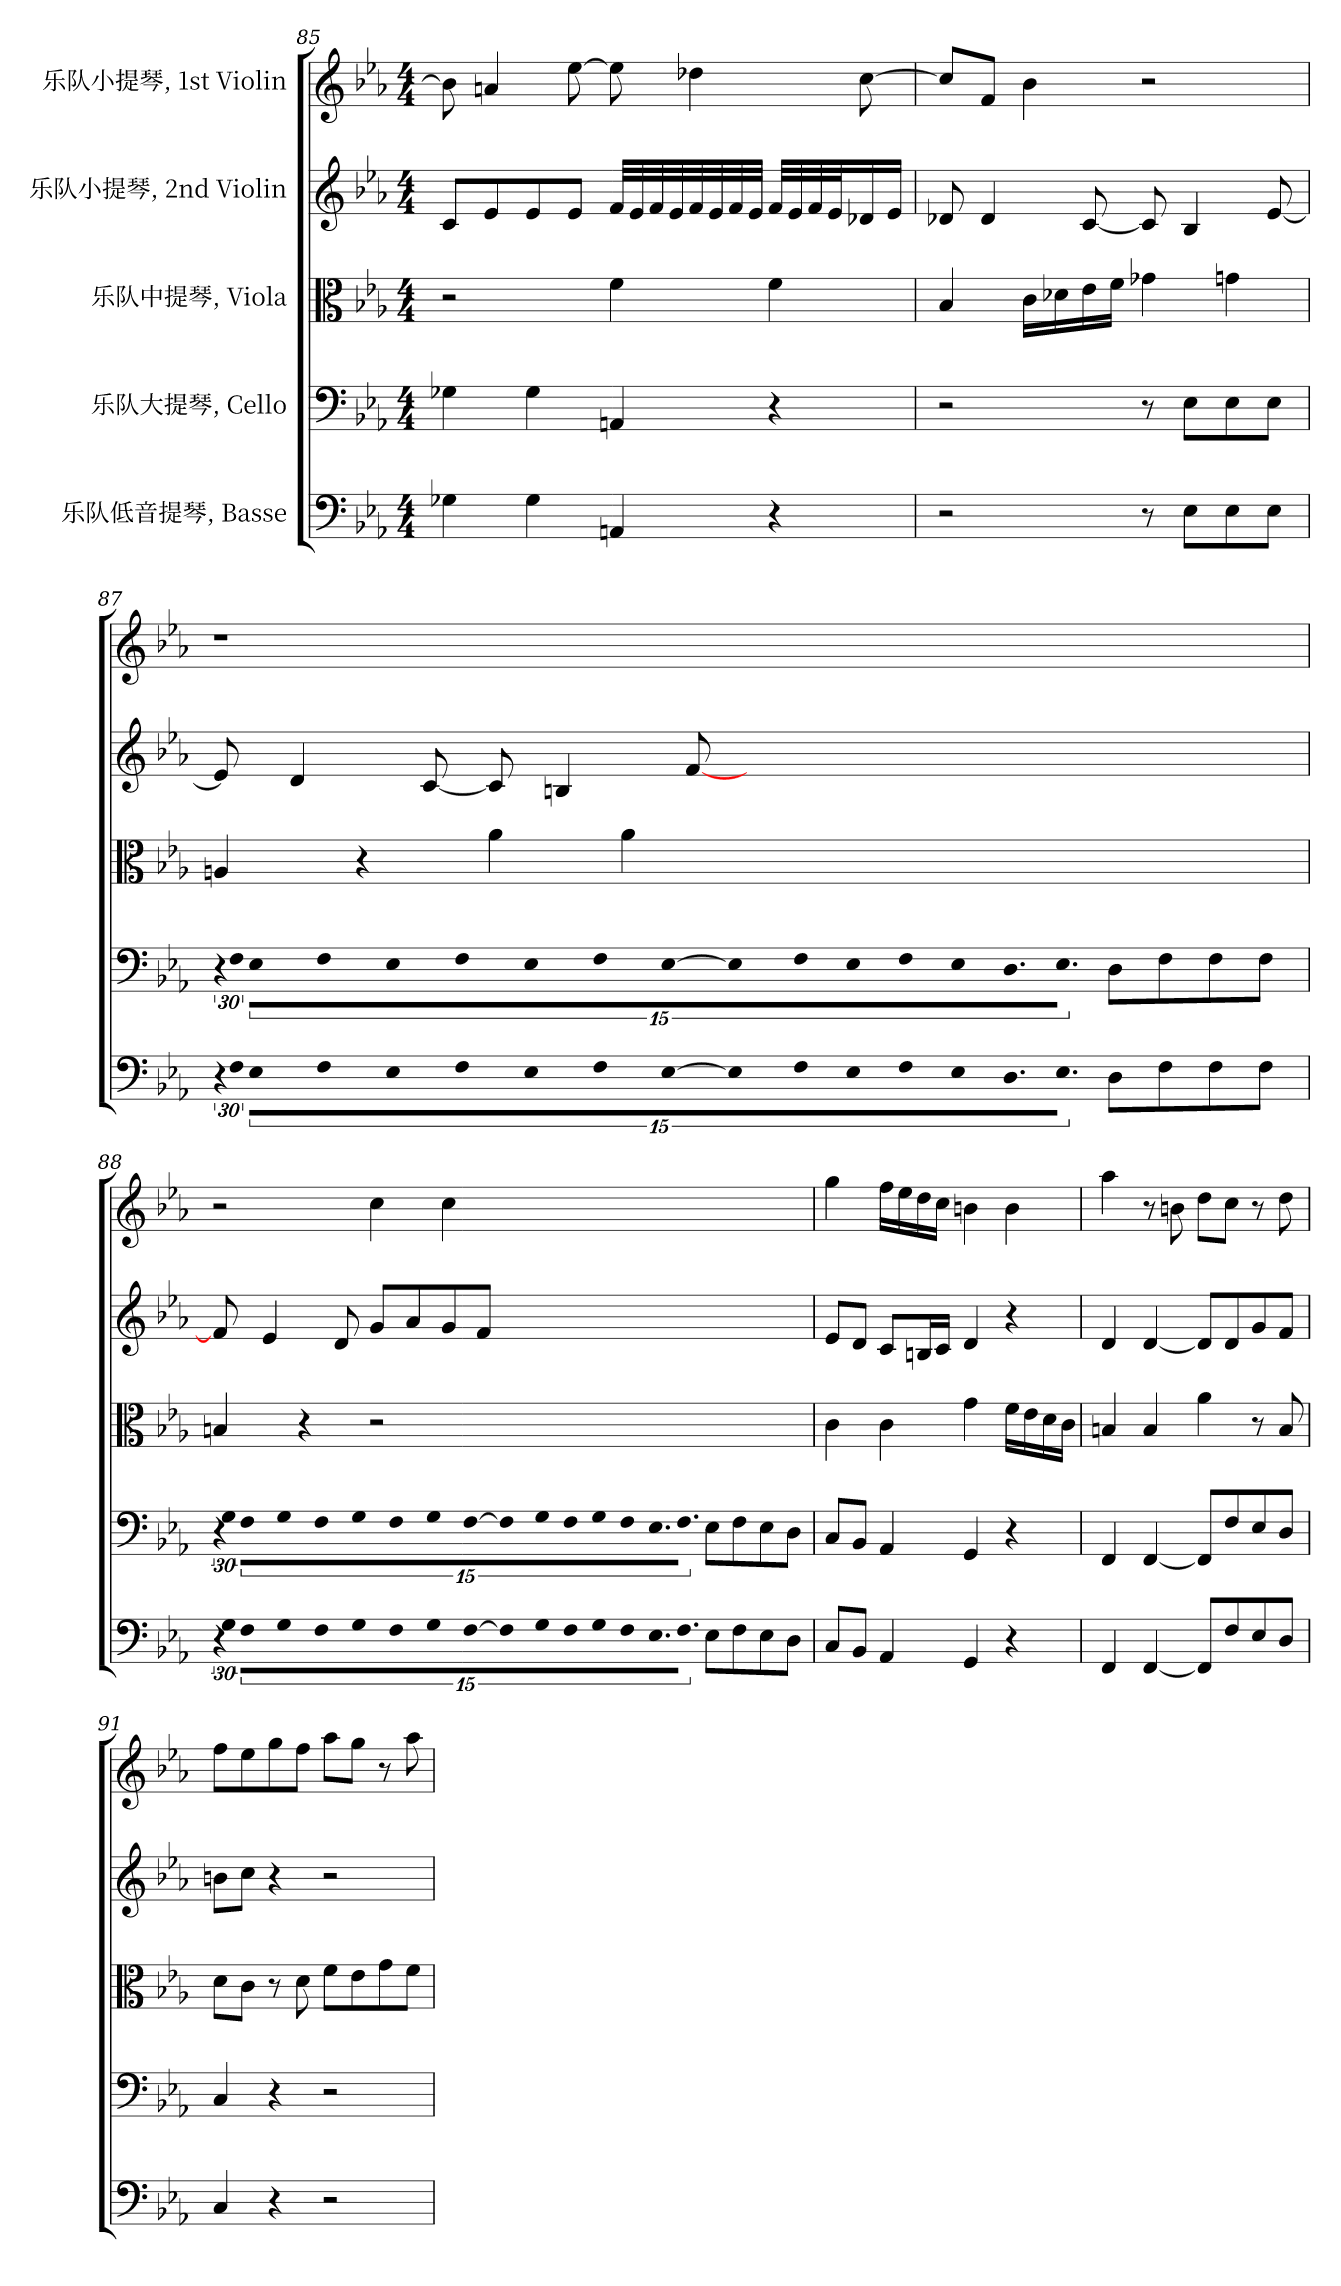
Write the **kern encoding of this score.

**kern	**kern	**kern	**kern	**kern
*part5	*part4	*part3	*part2	*part1
*staff5	*staff4	*staff3	*staff2	*staff1
*I"乐队低音提琴, Basse	*I"乐队大提琴, Cello	*I"乐队中提琴, Viola	*I"乐队小提琴, 2nd Violin	*I"乐队小提琴, 1st Violin
*clefF4	*clefF4	*clefC3	*clefG2	*clefG2
*ITrd7c12	*	*	*	*
*k[b-e-a-]	*k[b-e-a-]	*k[b-e-a-]	*k[b-e-a-]	*k[b-e-a-]
*M4/4	*M4/4	*M4/4	*M4/4	*M4/4
*MM106	*MM106	*MM106	*MM106	*MM106
=85	=85	=85	=85	=85
4GG-X\	4G-X\	2r	8c/L	8b-\]
.	.	.	8e-/	4an/
4GG-\	4G-\	.	8e-/	.
.	.	.	8e-/J	[8ee-\
*	*	*	*	*MM108
4AAAn/	4AAn/	4f\	32f/LLL	8ee-\]
.	.	.	32e-/	.
.	.	.	32f/	.
.	.	.	32e-/	.
.	.	.	32f/	4dd-X\
.	.	.	32e-/	.
.	.	.	32f/	.
.	.	.	32e-/JJJ	.
4r	4r	4f\	32f/LLL	.
.	.	.	32e-/	.
.	.	.	32f/	.
.	.	.	32e-/J	.
.	.	.	16d-X/	[8cc\
.	.	.	16e-/JJ	.
!!LO:LB:g=z
=86	=86	=86	=86	=86
*	*	*	*	*MM106
2r	2r	4B-/	8d-X/	8cc/L]
.	.	.	4d-/	8f/J
*	*	*	*	*MM114
.	.	16c\LL	.	4b-\
.	.	16d-X\	.	.
.	.	16e-\	[8c/	.
.	.	16f\JJ	.	.
*	*	*	*	*MM108
8r	8r	4g-X\	8c/]	2r
8EE-\L	8E-\L	.	4B-/	.
8EE-\	8E-\	4gn\	.	.
8EE-\J	8E-\J	.	[8e-/	.
=87	=87	=87	=87	=87
*	*	*	*	*MM106
!LO:N:vis=64	!LO:N:vis=64	!	!	!
960%17r	960%17r	4An/	8e-/]	1r
!LO:N:vis=256%9	!LO:N:vis=256%9	!	!	!
960%17FF\	960%17F\	.	.	.
1920ryy	1920ryy	.	.	.
!LO:N:vis=32	!LO:N:vis=32	!	!	!
640%23EE-\LLL	640%23E-\LLL	.	.	.
!LO:N:vis=32	!LO:N:vis=32	!	!	!
640%23FF\	640%23F\	.	.	.
!LO:N:vis=32	!LO:N:vis=32	!	!	!
640%23EE-\	640%23E-\	.	.	.
.	.	.	4d/	.
!LO:N:vis=256%9	!LO:N:vis=256%9	!	!	!
960%17FF\K	960%17F\K	.	.	.
!LO:N:vis=32	!LO:N:vis=32	!	!	!
640%23EE-\	640%23E-\	.	.	.
!LO:N:vis=32	!LO:N:vis=32	!	!	!
640%23FF\	640%23F\	.	.	.
!LO:N:vis=256%9	!LO:N:vis=256%9	!	!	!
[960%17EE-\L	[960%17E-\L	.	.	.
.	.	4r	.	.
*Xbrackettup	*	*	*	*
!LO:N:vis=256%9	!	!	!	!
*	*Xbrackettup	*	*	*
!	!LO:N:vis=256%9	!	!	!
960%17EE-\]	960%17E-\]	.	.	.
!LO:N:vis=256%9	!LO:N:vis=256%9	!	!	!
960%17FF\J	960%17F\J	.	.	.
!LO:N:vis=32	!LO:N:vis=32	!	!	!
640%23EE-\	640%23E-\	.	.	.
!LO:N:vis=32	!LO:N:vis=32	!	!	!
640%23FF\	640%23F\	.	.	.
!LO:N:vis=32	!LO:N:vis=32	!	!	!
640%23EE-\	640%23E-\	.	.	.
.	.	.	[8c/	.
!LO:N:vis=32.	!LO:N:vis=32.	!	!	!
1920%103DD\	1920%103D\	.	.	.
!LO:N:vis=32.	!LO:N:vis=32.	!	!	!
1920%103EE-\JJJ	1920%103E-\JJJ	.	.	.
.	.	4a-\	8c/]	.
8DD\L	8D\L	.	.	.
.	.	.	4Bn/	.
8FF\	8F\	.	.	.
.	.	4a-\	.	.
8FF\	8F\	.	.	.
.	.	.	[8f/	.
8FF\J	8F\J	.	.	.
.	.	640ryy	640ryy	640ryy
!!LO:PB:g=z
=88	=88	=88	=88	=88
*brackettup	*	*	*	*
!LO:N:vis=64	!	!	!	!
*	*brackettup	*	*	*
*	*	*	*	*MM106
!	!LO:N:vis=64	!	!	!
960%17r	960%17r	4Bn/	8f/]	2r
!LO:N:vis=256%9	!LO:N:vis=256%9	!	!	!
960%17GG\	960%17G\	.	.	.
1920ryy	1920ryy	.	.	.
!LO:N:vis=32	!LO:N:vis=32	!	!	!
640%23FF\LLL	640%23F\LLL	.	.	.
!LO:N:vis=32	!LO:N:vis=32	!	!	!
640%23GG\	640%23G\	.	.	.
!LO:N:vis=32	!LO:N:vis=32	!	!	!
640%23FF\	640%23F\	.	.	.
.	.	.	4e-/	.
!LO:N:vis=256%9	!LO:N:vis=256%9	!	!	!
960%17GG\K	960%17G\K	.	.	.
!LO:N:vis=32	!LO:N:vis=32	!	!	!
640%23FF\	640%23F\	.	.	.
!LO:N:vis=32	!LO:N:vis=32	!	!	!
640%23GG\	640%23G\	.	.	.
!LO:N:vis=256%9	!LO:N:vis=256%9	!	!	!
[960%17FF\L	[960%17F\L	.	.	.
.	.	4r	.	.
*Xbrackettup	*	*	*	*
!LO:N:vis=256%9	!	!	!	!
*	*Xbrackettup	*	*	*
!	!LO:N:vis=256%9	!	!	!
960%17FF\]	960%17F\]	.	.	.
!LO:N:vis=256%9	!LO:N:vis=256%9	!	!	!
960%17GG\J	960%17G\J	.	.	.
!LO:N:vis=32	!LO:N:vis=32	!	!	!
640%23FF\	640%23F\	.	.	.
!LO:N:vis=32	!LO:N:vis=32	!	!	!
640%23GG\	640%23G\	.	.	.
!LO:N:vis=32	!LO:N:vis=32	!	!	!
640%23FF\	640%23F\	.	.	.
.	.	.	8d/	.
!LO:N:vis=32.	!LO:N:vis=32.	!	!	!
1920%103EE-\	1920%103E-\	.	.	.
!LO:N:vis=32.	!LO:N:vis=32.	!	!	!
1920%103FF\JJJ	1920%103F\JJJ	.	.	.
*	*	*	*	*MM108
.	.	2r	8g/L	4cc\
8EE-\L	8E-\L	.	.	.
.	.	.	8a-/	.
8FF\	8F\	.	.	.
*	*	*	*	*MM114
.	.	.	8g/	4cc\
8EE-\	8E-\	.	.	.
.	.	.	8f/J	.
8DD\J	8D\J	.	.	.
.	.	640ryy	640ryy	640ryy
=89	=89	=89	=89	=89
*	*	*	*	*MM106
8CC/L	8C/L	4c\	8e-/L	4gg\
8BBB-/J	8BB-/J	.	8d/J	.
*	*	*	*	*MM114
4AAA-/	4AA-/	4c\	8c/L	16ff\LL
.	.	.	.	16ee-\
.	.	.	16Bn/L	16dd\
.	.	.	16c/JJ	16cc\JJ
*	*	*	*	*MM108
4GGG/	4GG/	4g\	4d/	4bn\
*	*	*	*	*MM114
4r	4r	16f\LL	4r	4b\
.	.	16e-\	.	.
.	.	16d\	.	.
.	.	16c\JJ	.	.
=90	=90	=90	=90	=90
*	*	*	*	*MM106
4FFF/	4FF/	4Bn/	4d/	4aa-\
*	*	*	*	*MM114
[4FFF/	[4FF/	4B/	[4d/	8r
.	.	.	.	8bn\
*	*	*	*	*MM108
8FFF/L]	8FF/L]	4a-\	8d/L]	8dd\L
8FF/	8F/	.	8d/	8cc\J
*	*	*	*	*MM114
8EE-/	8E-/	8r	8g/	8r
8DD/J	8D/J	8B/	8f/J	8dd\
!!LO:LB:g=z
=91	=91	=91	=91	=91
*	*	*	*	*MM106
4CC/	4C/	8d\L	8bn\L	8ff\L
.	.	8c\J	8cc\J	8ee-\
*	*	*	*	*MM114
4r	4r	8r	4r	8gg\
.	.	8d\	.	8ff\J
*	*	*	*	*MM108
2r	2r	8f\L	2r	8aa-\L
.	.	8e-\	.	8gg\J
*	*	*	*	*MM114
.	.	8g\	.	8r
.	.	8f\J	.	8aa-\
=	=	=	=	=
*-	*-	*-	*-	*-
